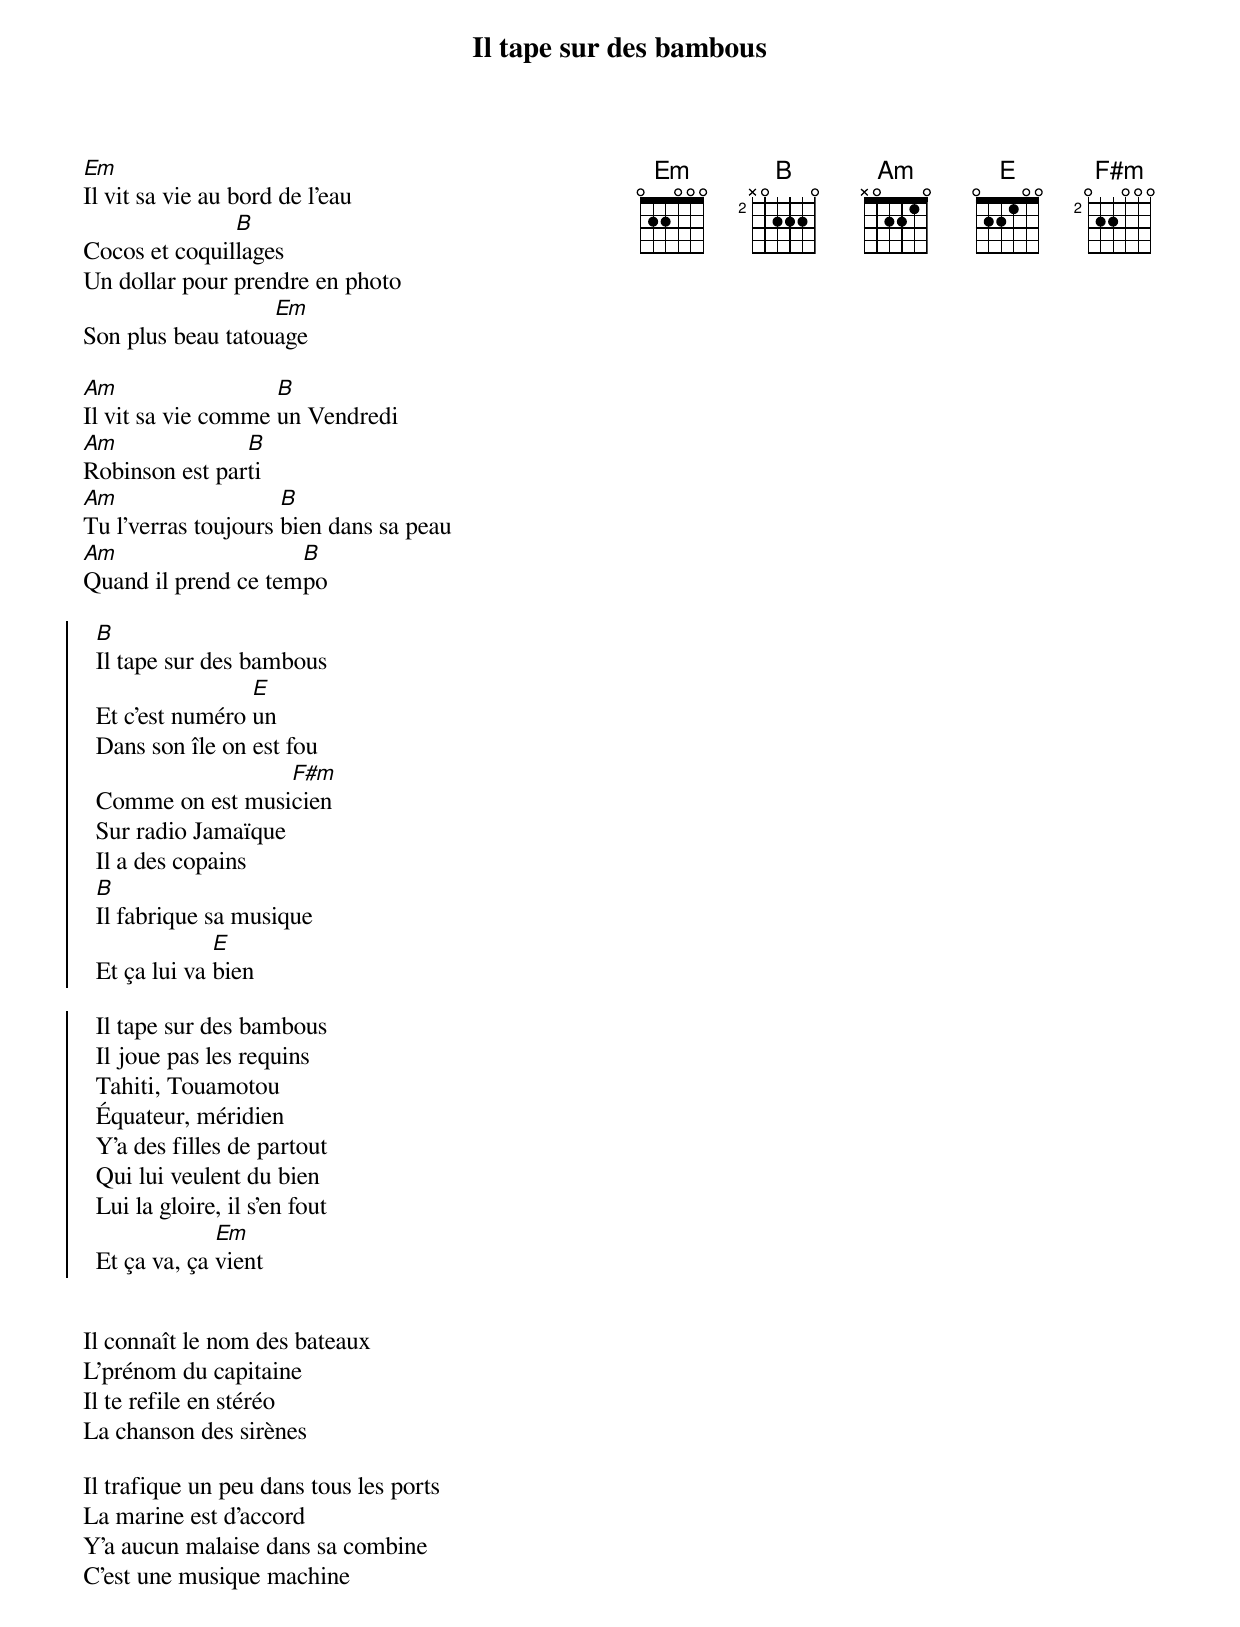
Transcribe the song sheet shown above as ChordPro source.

{title: Il tape sur des bambous}
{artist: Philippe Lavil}
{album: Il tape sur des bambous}
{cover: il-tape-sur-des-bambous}
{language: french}
{columns: 2}
{define: Em frets 0 2 2 0 0 0}
{define: B base-fret 2 frets X 0 2 2 2 0}
{define: Am frets X 0 2 2 1 0}
{define: F#m base-fret 2 frets 0 2 2 0 0 0}
{define: E frets 0 2 2 1 0 0}


[Em]Il vit sa vie au bord de l'eau
Cocos et coquil[B]lages
Un dollar pour prendre en photo
Son plus beau tatou[Em]age

[Am]Il vit sa vie comme [B]un Vendredi
[Am]Robinson est par[B]ti
[Am]Tu l'verras toujours [B]bien dans sa peau
[Am]Quand il prend ce tem[B]po

{start_of_chorus}
  [B]Il tape sur des bambous
  Et c'est numéro [E]un
  Dans son île on est fou
  Comme on est musi[F#m]cien
  Sur radio Jamaïque
  Il a des copains
  [B]Il fabrique sa musique
  Et ça lui va [E]bien
{end_of_chorus}

{start_of_chorus}
  Il tape sur des bambous
  Il joue pas les requins
  Tahiti, Touamotou
  Équateur, méridien
  Y'a des filles de partout
  Qui lui veulent du bien
  Lui la gloire, il s'en fout
  Et ça va, ça [Em]vient
{end_of_chorus}


Il connaît le nom des bateaux
L'prénom du capitaine
Il te refile en stéréo
La chanson des sirènes

Il trafique un peu dans tous les ports
La marine est d'accord
Y'a aucun malaise dans sa combine
C'est une musique machine
